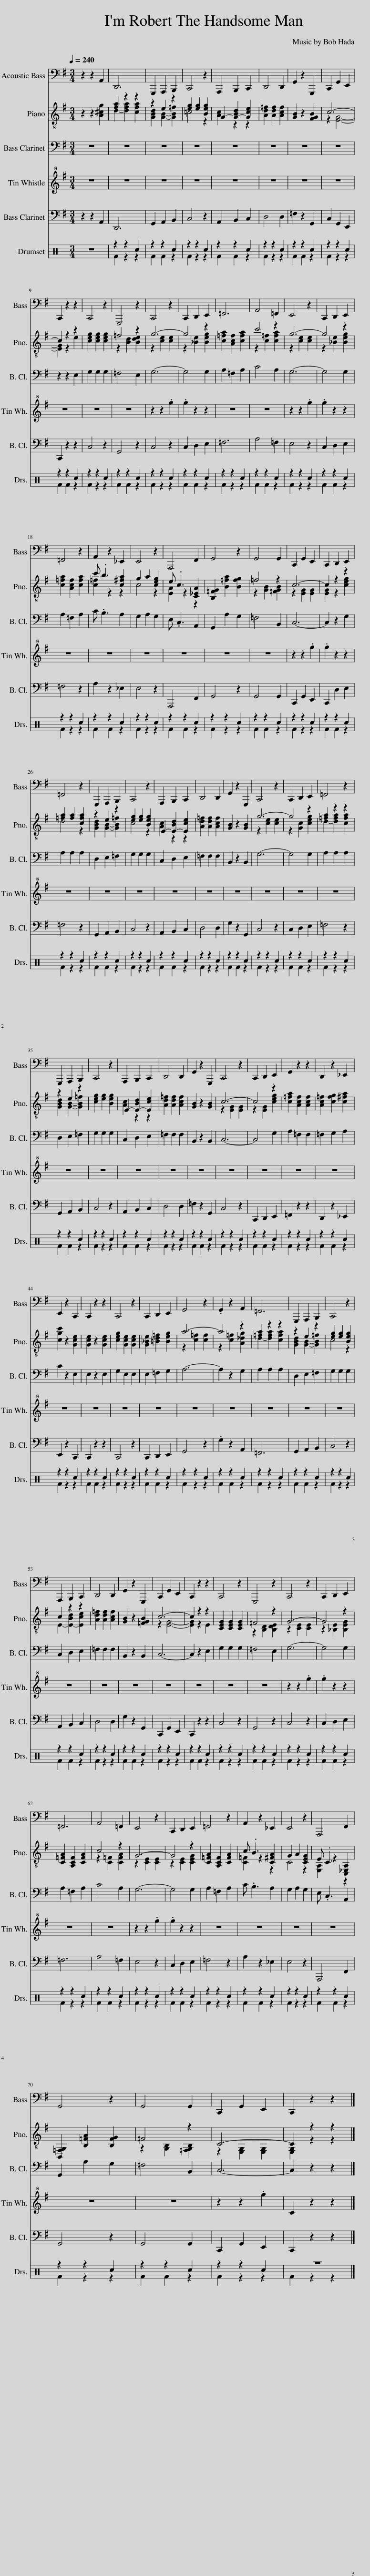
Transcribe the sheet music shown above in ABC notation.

X:1
%%score 1 ( 2 3 ) 4 5 6 ( 7 8 )
L:1/8
Q:1/4=240
M:3/4
I:linebreak $
K:G
V:1 bass
V:2 treble
V:3 treble
V:4 bass transpose=-14
V:5 treble+8
V:6 bass transpose=-14
V:7 perc
K:none
V:8 perc
K:none
V:1
 z2 z2 A,,2 | D,,6 | G,,,2 A,,,2 B,,,2 | C,,4 z2 | A,,,2 B,,,2 C,,2 | %5
 D,,4 D,,2 | G,,2 z2 G,,,2 | C,,2 G,,2 E,,2 |$ C,,2 z2 z2 | C,,4 z2 | %10
 G,,,4 z2 | C,,4 z2 | C,,2 D,,2 E,,2 | =F,,6 | A,,4 =F,,2 | %15
 E,,4 z2 | C,,2 D,,2 E,,2 |$ =F,,4 z2 | A,,2 z2 _E,,2 | E,,4 z2 | %20
 A,,,4 F,,2 | G,,4 z2 | G,,4 G,,2 | C,,2 G,,2 E,,2 | C,,2 D,,2 E,,2 |$ %25
 =F,,4 z2 | G,,,2 A,,,2 B,,,2 | C,,4 z2 | A,,,2 B,,,2 C,,2 | D,,4 D,,2 | %30
 G,,2 z2 G,,,2 | C,,4 z2 | C,,2 D,,2 E,,2 | =F,,4 z2 |$ G,,,2 A,,,2 B,,,2 | %35
 C,,4 z2 | A,,,2 B,,,2 C,,2 | D,,4 D,,2 | G,,2 z2 G,,,2 | C,,4 z2 | %40
 C,,2 D,,2 E,,2 | G,,2 z2 z2 |$ D,,2 z2 _E,,2 | E,,2 z2 C,,2 | C,,2 z2 z2 | %45
 C,,4 z2 | C,,2 D,,2 E,,2 | G,,4 z2 | .G,,2 z2 A,,2 | =F,,6 |$ %50
 G,,,2 A,,,2 B,,,2 | C,,4 z2 | A,,,2 B,,,2 C,,2 | D,,4 D,,2 | G,,2 z2 G,,,2 | %55
 C,,2 G,,2 E,,2 | C,,2 z2 z2 | C,,4 z2 | G,,,4 z2 |$ C,,4 z2 | %60
 C,,2 D,,2 E,,2 | =F,,6 | A,,4 =F,,2 | E,,4 z2 | C,,2 D,,2 E,,2 | %65
 =F,,4 z2 | A,,2 z2 _E,,2 |$ E,,4 z2 | A,,,4 F,,2 | G,,4 z2 | %70
 G,,4 G,,2 | C,,2 G,,2 E,,2 | C,,2 z2 z2 |] %73
V:2
 z2 z2 [A,^CG]2 | [FA]2 z2 z2 | z2 E2 z2 | [EG]2 [EG]2 [B,EG]2 | G,2- [G,-B,D]2 [G,CE]2 | %5
 [A,D=F]2 [A,DF]2 [A,CF]2 | [G,B,]2 z2 [F,G,B,]2 | C6- |$ C2 z2 z2 | [CEG]2 [CEG]2 [CEG]2 | %10
 =F4 z2 | G6- | G4 z2 | [C=FA]2 [A,CF]2 [CFA]2 | c4 z2 | %15
 G6- | G4 z2 |$ [C=FA]2 [A,CF]2 [CFA]2 | c .B3 [C^FA]2 | G2 A2 [CEG]2 | %20
 E .C3 [C,_E,A,]2 | [B,,=F,G,]2 [B,=FA]2 [B,FG]2 | =F4 z2 | C6- | C2 z2 z2 |$ %25
 [=FA]2 [FA]2 [CFA]2 | z2 E2 z2 | [EG]2 [EG]2 [B,EG]2 | E,2- [E,-B,D]2 [E,CE]2 | [A,D=F]2 [A,DF]2 [A,CF]2 | %30
 [G,B,]2 z2 [G,B,]2 | G6- | G4 z2 | [=FA]2 z2 z2 |$ z2 E2 z2 | %35
 [CEG]2 [EG]2 [B,EG]2 | E,2- [E,-B,D]2 [E,CE]2 | [A,D=F]2 [A,DF]2 [A,CF]2 | [G,B,]2 z2 [G,B,]2 | C6- | %40
 C4 z2 | [C=FA]2 [A,CF]2 [A,CF]2 |$ [A,C=F]2 [CFG]2 [C^FA]2 | [CGc]2 z2 [G,CE]2 | [G,CE]2 z2 [G,CE]2 | %45
 [CEG]2 [G,CE]2 [G,CE]2 | [G,_B,E]2 [=B,D=F]2 [B,EG]2 | A6- | A4 z2 | [=FA]2 z2 z2 |$ %50
 z2 E2 z2 | [EG]2 [EG]2 [B,EG]2 | C2 z2 z2 | [A,D=F]2 [A,DF]2 [A,CF]2 | [G,B,]2 z2 [=F,G,B,]2 | %55
 C6- | C2 z2 z2 | [C,E,G,]2 [C,E,G,]2 [C,E,G,]2 | =F,4 z2 |$ G,6- | %60
 G,4 z2 | [C,=F,A,]2 [A,,C,F,]2 [C,F,A,]2 | C4 z2 | G,6- | G,4 z2 | %65
 [C,=F,A,]2 [A,,C,F,]2 [C,F,A,]2 | C .B,3 [C,^F,A,]2 |$ G,2 A,2 [C,E,G,]2 | E, .C,3 [C,,_E,,A,,]2 | [B,,,=F,,G,,]2 [B,,=F,A,]2 [B,,F,G,]2 | %70
 =F,4 z2 | C,6- | C,2 z2 z2 |] %73
V:3
 x6 | D2- [DFA]2 [CFA]2 | [G,B,D]2 [G,B,]2- [G,B,=F]2 | =C4 z2 | [A,C]2 z2 z2 | %5
 x6 | x6 | z2 [E,G,]4- |$ [E,G,]2 z2 E2 | x6 | %10
 z2 [B,D]2 [B,DE]2 | z2 [CE]2 [CE]2 | z2 [_B,E]2 [B,EG]2 | x6 | z2 [C=F]2 [CFA]2 | %15
 z2 [CE]2 [CE]2 | z2 [_B,E]2 [B,EG]2 |$ x6 | [C=F]2 z2 z2 | C4 z2 | %20
 [E,A,]2 z2 z2 | x6 | z2 [G,B,]2 [=F,G,B,]2 | z2 [E,G,]2 [E,G,]2 | [E,G,]2 z2 [CEG]2 |$ %25
 D4 z2 | [G,B,D]2 [G,B,]2- [G,B,=F]2 | C4 z2 | [A,C]2 z2 z2 | x6 | %30
 x6 | z2 [CE]2 [CE]2 | z2 [G,C]2 [CEG]2 | D2- [D=FA]2 [CFA]2 |$ [G,B,D]2 [G,B,]2- [G,B,=F]2 | %35
 x6 | [A,C]2 z2 z2 | x6 | x6 | z2 [E,G,]2 [E,G,]2 | %40
 z2 [E,G,]2 [CEG]2 | x6 |$ x6 | x6 | x6 | %45
 x6 | x6 | z2 [C=F]2 [CF]2 | z2 [C=F]2 [A,_DG]2 | D2- [D=FA]2 [CFA]2 |$ %50
 [G,B,D]2 [G,B,]2- [G,B,=F]2 | C4 z2 | E,2- [E,-B,D]2 [E,CE]2 | x6 | x6 | %55
 z2 [E,G,]4- | [E,G,]2 z2 E,2 | x6 | z2 [B,,D,]2 [B,,D,E,]2 |$ z2 [C,E,]2 [C,E,]2 | %60
 z2 [_B,,E,]2 [B,,E,G,]2 | x6 | z2 [C,=F,]2 [C,F,A,]2 | z2 [C,E,]2 [C,E,]2 | z2 [C,E,]2 [C,E,G,]2 | %65
 x6 | [C,=F,]2 z2 z2 |$ C,4 z2 | [E,,A,,]2 z2 z2 | x6 | %70
 z2 [G,,B,,]2 [=F,,G,,B,,]2 | z2 [E,,G,,]2 [E,,G,,]2 | [E,,G,,]2 z2 z2 |] %73
V:4
 z6 | z6 | z6 | z6 | z6 | %5
 z6 | z6 | z6 |$ z2 z2 F2 | A2 A2 A2 | %10
 G4 F2 | A6- | A4 A2 | B2 G2 B2 | d4 B2 | %15
 A6- | A4 A2 |$ B2 G2 B2 | d .^c3 B2 | A2 B2 A2 | %20
 F .D3 B,2 | A,2 B2 A2 | G4 ^C2 | D6- | D2 z2 A2 |$ %25
 B2 B2 B2 | E2 F2 G2 | A2 A2 A2 | D2 E2 F2 | G2 G2 G2 | %30
 ^C2 z2 C2 | A6- | A4 A2 | B2 B2 B2 |$ E2 F2 G2 | %35
 A2 A2 A2 | D2 E2 F2 | G2 G2 G2 | ^C2 z2 C2 | D6- | %40
 D4 A2 | B2 G2 G2 |$ G2 A2 B2 | d2 z2 F2 | F2 z2 F2 | %45
 A2 F2 F2 | F2 G2 A2 | B6- | B2 z2 A2 | B2 B2 B2 |$ %50
 E2 F2 G2 | A2 A2 A2 | D2 E2 F2 | G2 G2 G2 | ^C2 z2 C2 | %55
 D6- | D2 z2 F2 | A2 A2 A2 | G4 F2 |$ A6- | %60
 A4 A2 | B2 G2 B2 | d4 B2 | A6- | A4 A2 | %65
 B2 G2 B2 | d .^c3 B2 |$ A2 B2 A2 | F .D3 B,2 | A,2 B2 A2 | %70
 G4 ^C2 | D6- | D2 z2 z2 |] %73
V:5
 z6 | z6 | z6 | z6 | z6 | %5
 z6 | z6 | z6 |$ z6 | z6 | %10
 z6 | z2 z2 .g2 | .g2 z2 z2 | z6 | z6 | %15
 z2 z2 .g2 | .g2 z2 z2 |$ z6 | z6 | z6 | %20
 z6 | z6 | z6 | z2 z2 .g2 | .g2 z2 z2 |$ %25
 z6 | z6 | z6 | z6 | z6 | %30
 z6 | z6 | z6 | z6 |$ z6 | %35
 z6 | z6 | z6 | z6 | z6 | %40
 z6 | z6 |$ z6 | z6 | z6 | %45
 z6 | z6 | z6 | z6 | z6 |$ %50
 z6 | z6 | z6 | z6 | z6 | %55
 z6 | z6 | z6 | z6 |$ z2 z2 .g2 | %60
 .g2 z2 z2 | z6 | z6 | z2 z2 .g2 | .g2 z2 z2 | %65
 z6 | z6 |$ z6 | z6 | z6 | %70
 z6 | z2 z2 .g2 | C2 z2 z2 |] %73
V:6
 z2 z2 B,2 | E,6 | A,2 B,2 ^C2 | D4 z2 | B,2 ^C2 D2 | %5
 E4 E2 | G2 z2 A,2 | D2 A,2 F,2 |$ D,2 z2 z2 | D4 z2 | %10
 A,4 z2 | D4 z2 | D2 E2 F2 | G6 | B4 G2 | %15
 F4 z2 | D2 E2 F2 |$ G4 z2 | B2 z2 =F2 | F4 z2 | %20
 B,,4 ^G,2 | A,4 z2 | A,4 A,2 | D,2 A,2 F,2 | D,2 E2 F2 |$ %25
 G4 z2 | A,2 B,2 ^C2 | D4 z2 | B,2 ^C2 D2 | E4 E2 | %30
 A2 z2 A,2 | D4 z2 | D2 E2 F2 | G4 z2 |$ A,2 B,2 ^C2 | %35
 D4 z2 | B,2 ^C2 D2 | E4 E2 | G2 z2 A,2 | D4 z2 | %40
 D,2 E,2 F,2 | G,2 z2 z2 |$ E,2 z2 =F,2 | F,2 z2 D,2 | D,2 z2 z2 | %45
 D,4 z2 | D,2 E,2 F,2 | A,4 z2 | .A2 z2 B,2 | G,6 |$ %50
 A,2 B,2 ^C2 | D4 z2 | B,2 ^C2 D2 | E4 E2 | A2 z2 A,2 | %55
 D,2 A,2 F,2 | D,2 z2 z2 | D4 z2 | A,4 z2 |$ D4 z2 | %60
 D2 E2 F2 | G6 | B4 G2 | F4 z2 | D2 E2 F2 | %65
 G4 z2 | B2 z2 =F2 |$ F4 z2 | B,,4 ^G,2 | A,4 z2 | %70
 A,4 A,2 | D,2 A,2 F,2 | D,2 z2 z2 |] %73
V:7
[K:C] z6 | z2 z2 c2 | z2 z2 c2 | z2 z2 c2 | z2 z2 c2 | %5
 z2 z2 c2 | z2 z2 c2 | z2 z2 c2 |$ z2 z2 c2 | z2 z2 c2 | %10
 z2 z2 c2 | z2 z2 c2 | z2 z2 c2 | z2 z2 c2 | z2 z2 c2 | %15
 z2 z2 c2 | z2 z2 c2 |$ z2 z2 c2 | z2 z2 c2 | z2 z2 c2 | %20
 z2 z2 c2 | z2 z2 c2 | z2 z2 c2 | z2 z2 c2 | z2 z2 c2 |$ %25
 z2 z2 c2 | z2 z2 c2 | z2 z2 c2 | z2 z2 c2 | z2 z2 c2 | %30
 z2 z2 c2 | z2 z2 c2 | z2 z2 c2 | z2 z2 c2 |$ z2 z2 c2 | %35
 z2 z2 c2 | z2 z2 c2 | z2 z2 c2 | z2 z2 c2 | z2 z2 c2 | %40
 z2 z2 c2 | z2 z2 c2 |$ z2 z2 c2 | z2 z2 c2 | z2 z2 c2 | %45
 z2 z2 c2 | z2 z2 c2 | z2 z2 c2 | z2 z2 c2 | z2 z2 c2 |$ %50
 z2 z2 c2 | z2 z2 c2 | z2 z2 c2 | z2 z2 c2 | z2 z2 c2 | %55
 z2 z2 c2 | z2 z2 c2 | z2 z2 c2 | z2 z2 c2 |$ z2 z2 c2 | %60
 z2 z2 c2 | z2 z2 c2 | z2 z2 c2 | z2 z2 c2 | z2 z2 c2 | %65
 z2 z2 c2 | z2 z2 c2 |$ z2 z2 c2 | z2 z2 c2 | z2 z2 c2 | %70
 z2 z2 c2 | z2 z2 c2 | z6 |] %73
V:8
[K:C] x6 | F2 z2 z2 | F2 F2 z2 | F2 z2 z2 | F2 F2 z2 | %5
 F2 z2 z2 | F2 F2 z2 | F2 z2 z2 |$ F2 F2 z2 | F2 z2 z2 | %10
 F2 F2 z2 | F2 z2 z2 | F2 F2 z2 | F2 z2 z2 | F2 F2 z2 | %15
 F2 z2 z2 | F2 F2 z2 |$ F2 z2 z2 | F2 F2 z2 | F2 z2 z2 | %20
 F2 F2 z2 | F2 z2 z2 | F2 F2 z2 | F2 z2 z2 | F2 F2 z2 |$ %25
 F2 z2 z2 | F2 F2 z2 | F2 z2 z2 | F2 F2 z2 | F2 z2 z2 | %30
 F2 F2 z2 | F2 z2 z2 | F2 F2 z2 | F2 z2 z2 |$ F2 F2 z2 | %35
 F2 z2 z2 | F2 F2 z2 | F2 z2 z2 | F2 F2 z2 | F2 z2 z2 | %40
 F2 F2 z2 | F2 z2 z2 |$ F2 F2 z2 | F2 z2 z2 | F2 F2 z2 | %45
 F2 z2 z2 | F2 F2 z2 | F2 z2 z2 | F2 F2 z2 | F2 z2 z2 |$ %50
 F2 F2 z2 | F2 z2 z2 | F2 F2 z2 | F2 z2 z2 | F2 F2 z2 | %55
 F2 z2 z2 | F2 F2 z2 | F2 z2 z2 | F2 F2 z2 |$ F2 z2 z2 | %60
 F2 F2 z2 | F2 z2 z2 | F2 F2 z2 | F2 z2 z2 | F2 F2 z2 | %65
 F2 z2 z2 | F2 F2 z2 |$ F2 z2 z2 | F2 F2 z2 | F2 z2 z2 | %70
 F2 F2 z2 | F2 z2 z2 | F2 z2 z2 |] %73
